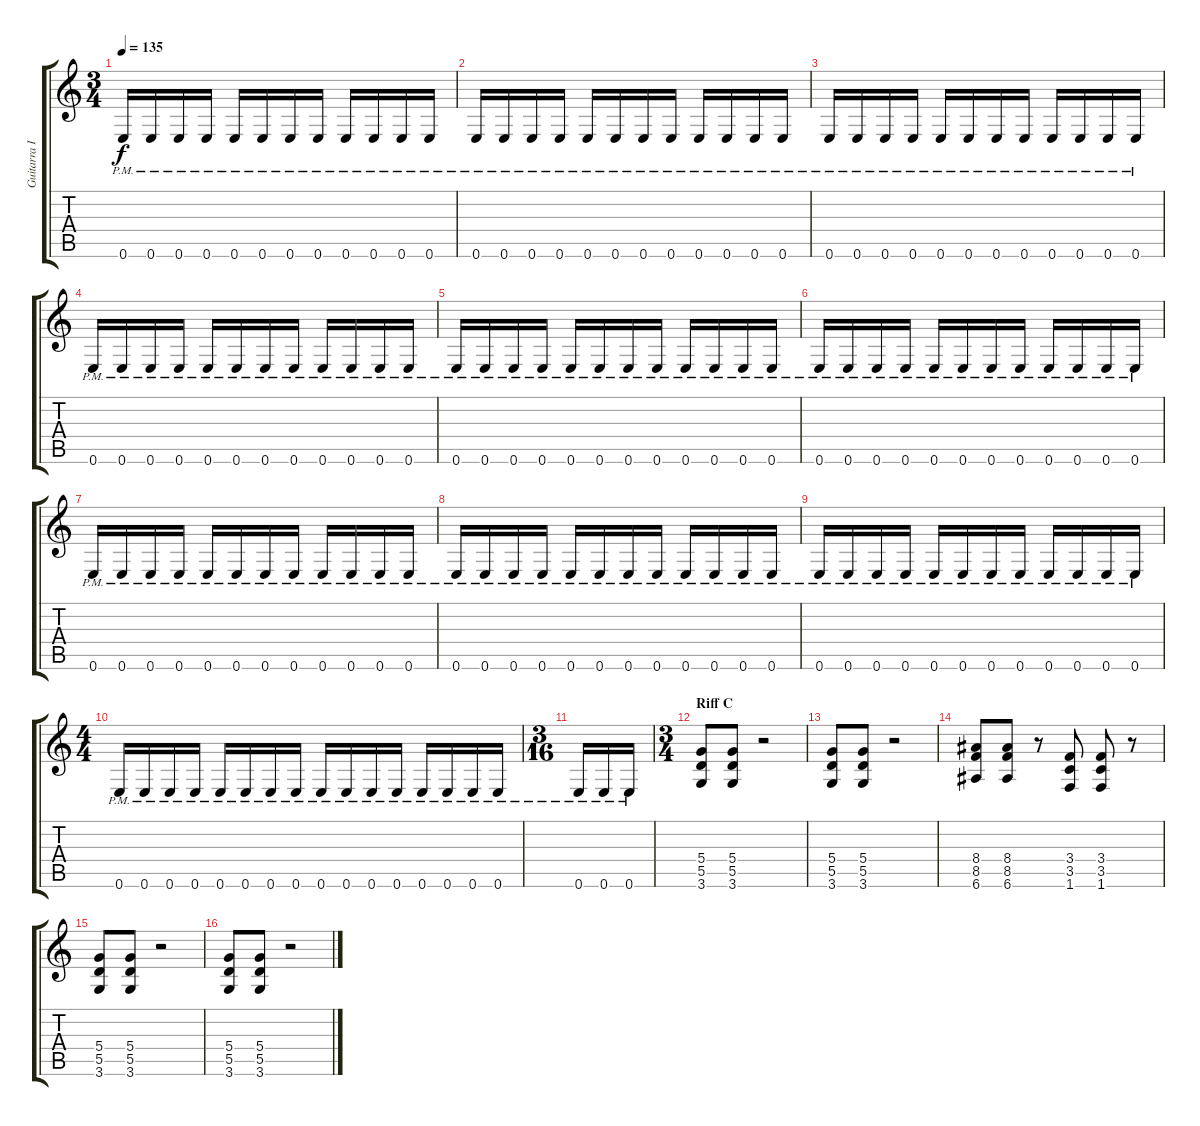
\track ("Guitarra II" "Guitarra I") {instrument distortionguitar}
\staff {score tabs}
\tuning (E4 B3 G3 D3 A2 E2) {hide}
\ts (3 4)
\tempo 135
\clef g2
\ks c
0.6{pm}.16{dy f} 0.6{pm}.16 0.6{pm}.16 0.6{pm}.16 0.6{pm}.16 0.6{pm}.16 0.6{pm}.16 0.6{pm}.16 0.6{pm}.16 0.6{pm}.16 0.6{pm}.16 0.6{pm}.16 |
0.6{pm}.16 0.6{pm}.16 0.6{pm}.16 0.6{pm}.16 0.6{pm}.16 0.6{pm}.16 0.6{pm}.16 0.6{pm}.16 0.6{pm}.16 0.6{pm}.16 0.6{pm}.16 0.6{pm}.16 |
0.6{pm}.16 0.6{pm}.16 0.6{pm}.16 0.6{pm}.16 0.6{pm}.16 0.6{pm}.16 0.6{pm}.16 0.6{pm}.16 0.6{pm}.16 0.6{pm}.16 0.6{pm}.16 0.6{pm}.16 |
0.6{pm}.16 0.6{pm}.16 0.6{pm}.16 0.6{pm}.16 0.6{pm}.16 0.6{pm}.16 0.6{pm}.16 0.6{pm}.16 0.6{pm}.16 0.6{pm}.16 0.6{pm}.16 0.6{pm}.16 |
0.6{pm}.16 0.6{pm}.16 0.6{pm}.16 0.6{pm}.16 0.6{pm}.16 0.6{pm}.16 0.6{pm}.16 0.6{pm}.16 0.6{pm}.16 0.6{pm}.16 0.6{pm}.16 0.6{pm}.16 |
0.6{pm}.16 0.6{pm}.16 0.6{pm}.16 0.6{pm}.16 0.6{pm}.16 0.6{pm}.16 0.6{pm}.16 0.6{pm}.16 0.6{pm}.16 0.6{pm}.16 0.6{pm}.16 0.6{pm}.16 |
0.6{pm}.16 0.6{pm}.16 0.6{pm}.16 0.6{pm}.16 0.6{pm}.16 0.6{pm}.16 0.6{pm}.16 0.6{pm}.16 0.6{pm}.16 0.6{pm}.16 0.6{pm}.16 0.6{pm}.16 |
0.6{pm}.16 0.6{pm}.16 0.6{pm}.16 0.6{pm}.16 0.6{pm}.16 0.6{pm}.16 0.6{pm}.16 0.6{pm}.16 0.6{pm}.16 0.6{pm}.16 0.6{pm}.16 0.6{pm}.16 |
0.6{pm}.16 0.6{pm}.16 0.6{pm}.16 0.6{pm}.16 0.6{pm}.16 0.6{pm}.16 0.6{pm}.16 0.6{pm}.16 0.6{pm}.16 0.6{pm}.16 0.6{pm}.16 0.6{pm}.16 |
\ts (4 4)
0.6{pm}.16 0.6{pm}.16 0.6{pm}.16 0.6{pm}.16 0.6{pm}.16 0.6{pm}.16 0.6{pm}.16 0.6{pm}.16 0.6{pm}.16 0.6{pm}.16 0.6{pm}.16 0.6{pm}.16 0.6{pm}.16 0.6{pm}.16 0.6{pm}.16 0.6{pm}.16 |
\ts (3 16)
0.6{pm}.16 0.6{pm}.16 0.6{pm}.16 |
\ts (3 4)
\section ("" "Riff C")
(5.4 5.5 3.6).8 (5.4 5.5 3.6).8 r.2 |
(5.4 5.5 3.6).8 (5.4 5.5 3.6).8 r.2 |
(8.4 8.5 6.6).8 (8.4 8.5 6.6).8 r.8 (3.4 3.5 1.6).8 (3.4 3.5 1.6).8 r.8 |
(5.4 5.5 3.6).8 (5.4 5.5 3.6).8 r.2 |
(5.4 5.5 3.6).8 (5.4 5.5 3.6).8 r.2
